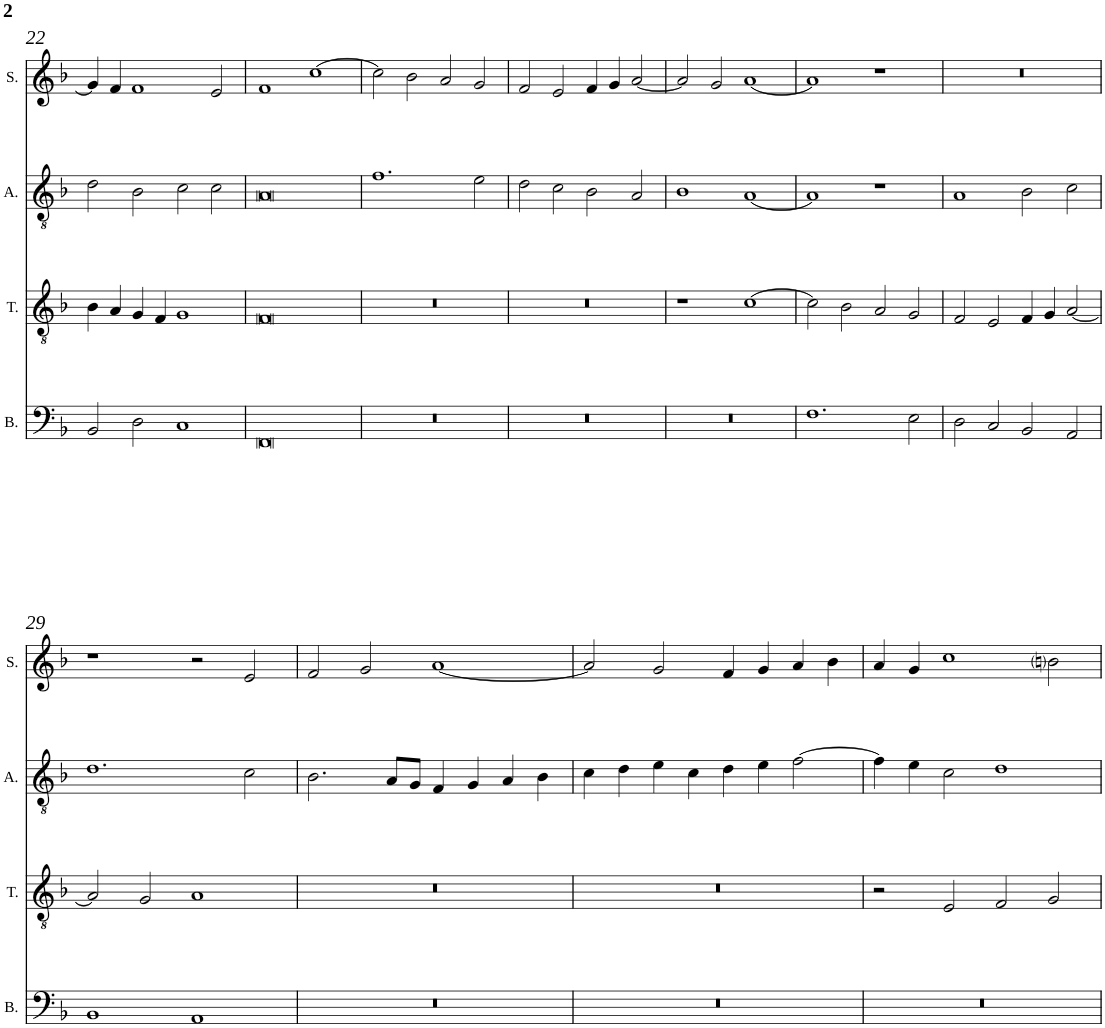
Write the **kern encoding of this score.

**kern	**kern	**kern	**kern
*part4	*part3	*part2	*part1
*staff4	*staff3	*staff2	*staff1
*I"Bassus	*I"Tenor	*I"Altus	*I"Superius
*I'B.	*I'T.	*I'A.	*I'S.
!!LO:PB:g=z
*clefF4	*clefGv2	*clefGv2	*clefG2
*k[b-]	*k[b-]	*k[b-]	*k[b-]
*F:	*F:	*F:	*F:
*M2/1	*M2/1	*M2/1	*M2/1
=22	=22	=22	=22
2BB-/	4B-\	2d\	4g/]
.	4A/	.	4f/
2D\	4G/	2B-\	1f
.	4F/	.	.
1C	1G	2c\	.
.	.	2c\	2e/
=23	=23	=23	=23
0FF	0F	0A	1f
.	.	.	[1cc
=24	=24	=24	=24
0r	0r	1.f	2cc\]
.	.	.	2b-\
.	.	.	2a/
.	.	2e\	2g/
=25	=25	=25	=25
0r	0r	2d\	2f/
.	.	2c\	2e/
.	.	2B-\	4f/
.	.	.	4g/
.	.	2A/	[2a/
=26	=26	=26	=26
0r	1r	1B-	2a/]
.	.	.	2g/
.	[1c	[1A	[1a
=27	=27	=27	=27
1.F	2c\]	1A]	1a]
.	2B-\	.	.
.	2A/	1r	1r
2E\	2G/	.	.
=28	=28	=28	=28
2D\	2F/	1A	0r
2C/	2E/	.	.
2BB-/	4F/	2B-\	.
.	4G/	.	.
2AA/	[2A/	2c\	.
!!LO:LB:g=z
=29	=29	=29	=29
1BB-	2A/]	1.d	1r
.	2G/	.	.
1AA	1A	.	2r
.	.	2c\	2e/
=30	=30	=30	=30
0r	0r	2.B-\	2f/
.	.	.	2g/
.	.	8A/L	.
.	.	8G/J	.
.	.	4F/	[1a
.	.	4G/	.
.	.	4A/	.
.	.	4B-\	.
=31	=31	=31	=31
0r	0r	4c\	2a/]
.	.	4d\	.
.	.	4e\	2g/
.	.	4c\	.
.	.	4d\	4f/
.	.	4e\	4g/
.	.	[2f\	4a/
.	.	.	4b-\
=32	=32	=32	=32
0r	2r	4f\]	4a/
.	.	4e\	4g/
.	2E/	2c\	1cc
.	2F/	1d	.
.	2G/	.	2bni\
=	=	=	=
*-	*-	*-	*-
